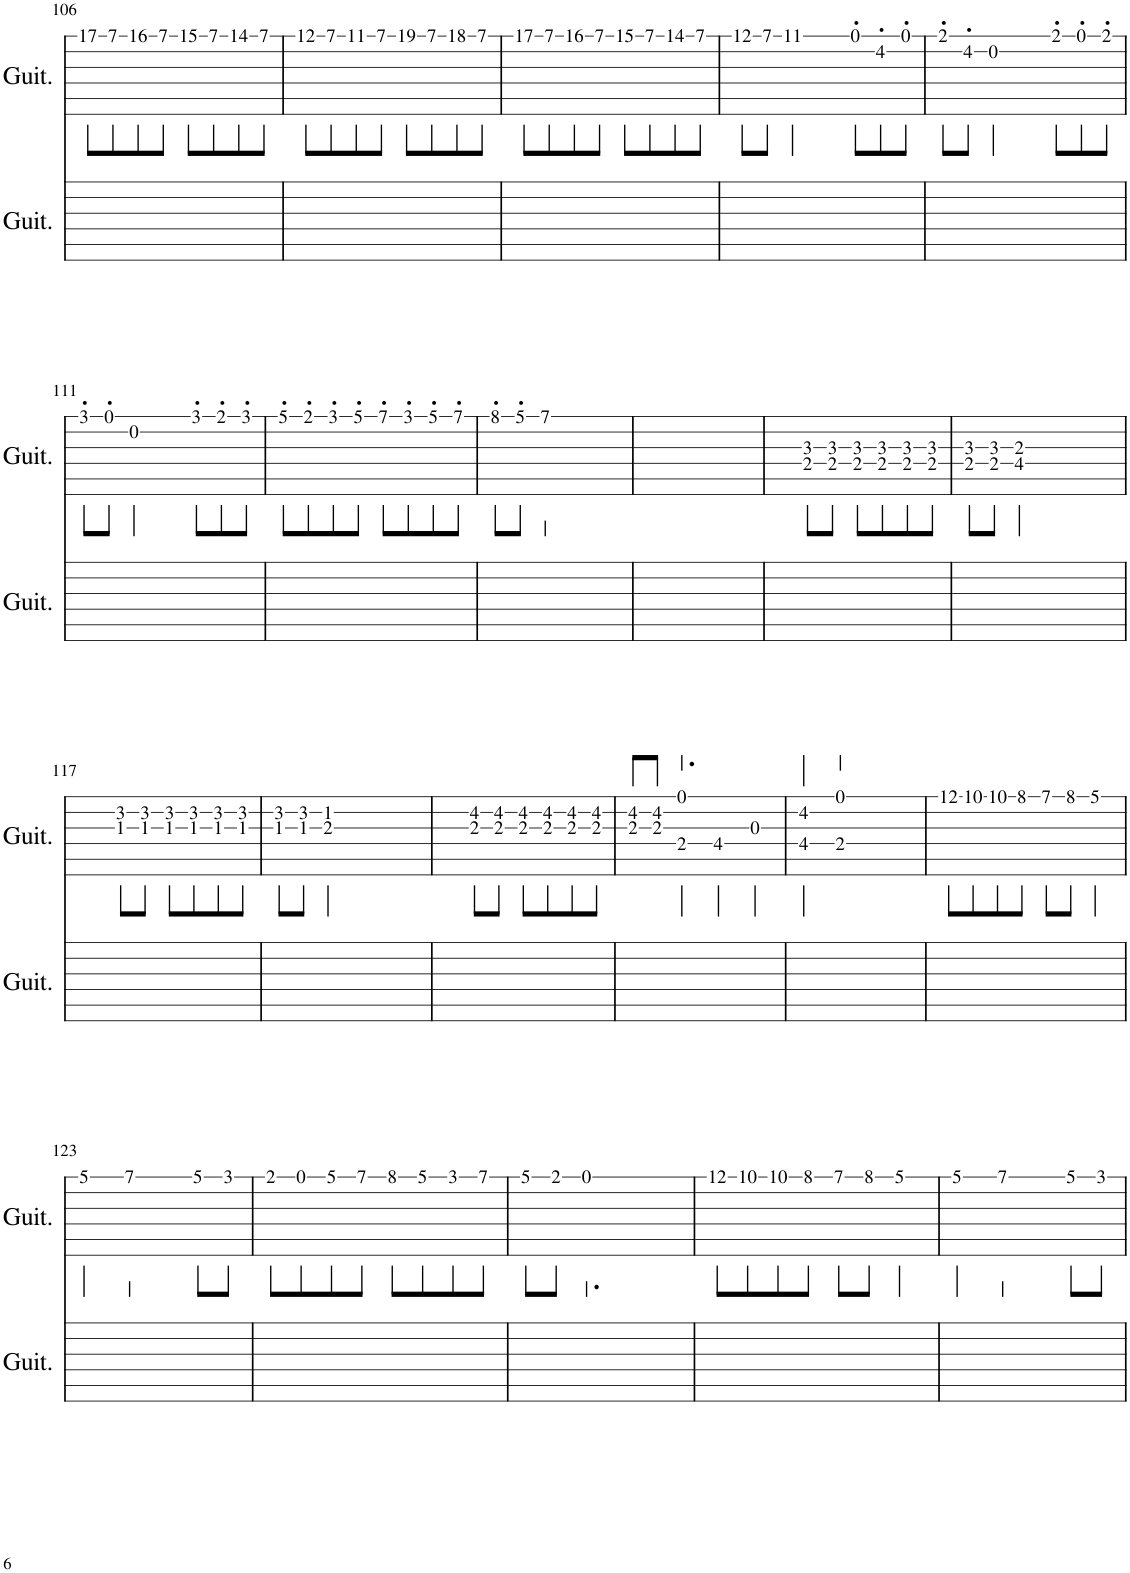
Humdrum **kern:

**kern	**kern
*part2	*part1
*staff2	*staff1
*I"Guitarra acústica	*I"Guitarra acústica
*I'Guit.	*I'Guit.
!!LO:PB:g=z
*clefF4	*clefG2
*k[f#]	*k[f#]
*M4/4	*M4/4
=106	=106
4r	8aan\L
.	8b\
2r	8gg#X\
.	8b\J
.	8ggn\L
.	8b\
4r	8ff#\
.	8b\J
=107	=107
4r	8ee\L
.	8b\
2r	8dd#X\
.	8b\J
.	8bb\L
.	8b\
4r	8aa#X\
.	8b\J
=108	=108
4r	8aan\L
.	8b\
2r	8gg#X\
.	8b\J
.	8ggn\L
.	8b\
4r	8ff#\
.	8b\J
=109	=109
4r	8ee\L
.	8b\J
2r	4dd#X\
.	8r
.	8e'\L
4r	8d#X'\
.	8e'\J
=110	=110
4r	8f#'\L
.	8d#'\J
2r	4B\
.	8r
.	8f#'\L
4r	8e'\
.	8f#'\J
!!LO:LB:g=z
=111	=111
4r	8g'\L
.	8e'\J
2r	4B\
.	8r
.	8g'\L
4r	8f#'\
.	8g'\J
=112	=112
4r	8a'\L
.	8f#'\
2r	8g'\
.	8a'\J
.	8b'\L
.	8g'\
4r	8a'\
.	8b'\J
=113	=113
4r	8cc'\L
.	8a'\J
2r	2b\
4r	4r
=114	=114
4r	4r
2r	2r
4r	4r
=115	=115
4r	4r
*	*clefF4
2r	8E\ 8A#X\L
.	8E\ 8A#\J
.	8E\ 8A#\L
.	8E\ 8A#\
4r	8E\ 8A#\
.	8E\ 8A#\J
=116	=116
4r	8E\ 8A#\L
.	8E\ 8A#\J
2r	4F#\ 4A\
.	4r
4r	4r
!!LO:LB:g=z
=117	=117
4r	4r
2r	8G#X\ 8d\L
.	8G#\ 8d\J
.	8G#\ 8d\L
.	8G#\ 8d\
4r	8G#\ 8d\
.	8G#\ 8d\J
=118	=118
4r	8G#\ 8d\L
.	8G#\ 8d\J
2r	4A\ 4c\
.	4r
4r	4r
=119	=119
4r	4r
2r	8A\ 8d#X\L
.	8A\ 8d#\J
.	8A\ 8d#\L
.	8A\ 8d#\
4r	8A\ 8d#\
.	8A\ 8d#\J
=120	=120
*	*^
4r	8A/ 8d#/L	4ryy
.	8A/ 8d#/J	.
2r	2.e/	4E\
.	.	4F#\
4r	.	4G\
=121	=121	=121
4r	4d#X/	4F#\
2r	2E/ 2e/	2.ryy
4r	4r	.
*	*v	*v
=122	=122
*	*clefG2
4r	8ee\L
.	8dd\
2r	8dd\
.	8cc\J
.	8b\L
.	8cc\J
4r	4a\
!!LO:LB:g=z
=123	=123
4r	4a\
2r	2b\
4r	8a\L
.	8g\J
=124	=124
4r	8f#\L
.	8e\
2r	8a\
.	8b\J
.	8cc\L
.	8a\
4r	8g\
.	8b\J
=125	=125
4r	8a\L
.	8f#\J
2r	2.e\
4r	.
=126	=126
4r	8ee\L
.	8dd\
2r	8dd\
.	8cc\J
.	8b\L
.	8cc\J
4r	4a\
=127	=127
4r	4a\
2r	2b\
4r	8a\L
.	8g\J
=	=
*-	*-
